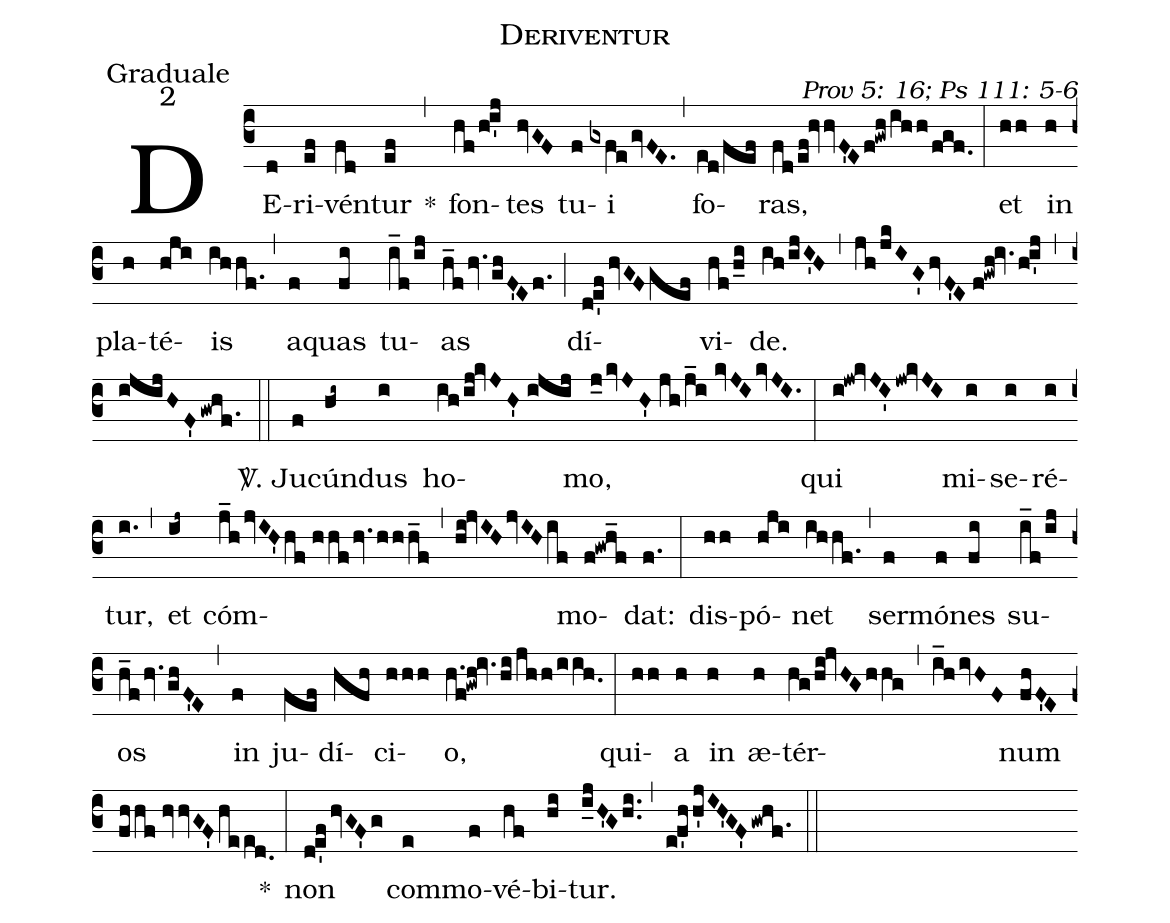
name: Deriventur;
office-part: Graduale;
mode: 2;
commentary: Prov 5: 16; Ps 111: 5-6;
%%
(c3) DE(d)ri(ef)vén(fd)tur(ef) *(,) fon(hf/h!i'j)tes(hvGF) tu(f)i(gxfegvFE.) (,) fo(ed/fef)ras,(fd/ef!hvvF'E/f!gwh/ih/h/fgf.) (:)
et(hh) in(h) pla(h)té(hji)is(ih/hf.) (,) a(f)quas(fi) tu(i_f/ij)as(h_f/hv.ghF'Ef.) (;) dí(d!e'f/hvGFgef)vi(hf/h_i)de.(ih/ijI'H) (,) (jh/jkIG'/hvF'E//f!gwh!iv.h!i'j) (,) (ijijHF'gwhf.1) (::)
<sp>V/</sp>. Ju(f)cún(hi~)dus(i) ho(ih/ij!kvJH'//ijij)mo,(j_0/kvJH'//jh/j_i//kvJI/kvJI.) (:)
qui(i!jw!kvJI'jw!kvJI) mi(i)se(i)ré(i)tur,(i.) (,) et(ij~) cóm(j_h/jvIH'/hf//h/hf/hv.hh/h_f,hi!jvIH/jvIHif)mo(f!gwh_f)dat:(f.) (:)
dis(hh)pó(hji)net(ih/hf.) (,) ser(f)mó(f)nes(fi) su(i_f/ij)os(h_fhv.ghF'E) (,) in(f) ju(fef)dí(hfh)ci(hhh)o,(h.f!gwh!iv.hi/jhh/iih.0) (:)
qui(hh)a(h) in(h) æ(h)tér(hg/hi!jvHGhhg,i_h/ivHF)num(fhF'Efh/hf//hvvGF'he/ed.0) *(:)
non(d!e'f/hvGF'g) com(e)mo(f)vé(hf)bi(hi)tur.(i_jH'Ghi..) (,) (e!f'h/h'jIH'GF'gwhf.1) (::)
